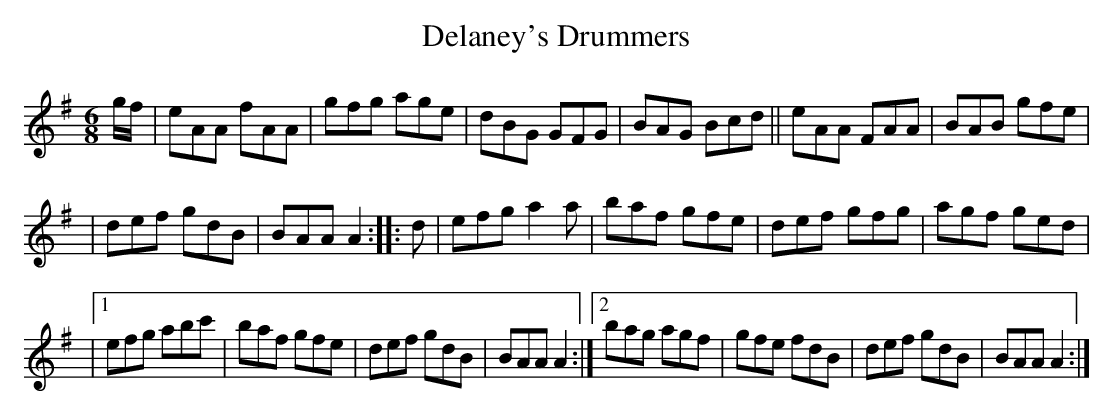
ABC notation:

X:1
T: Delaney's Drummers
M: 6/8
L: 1/8
K: Ador
g/f/ | eAA fAA | gfg age | dBG GFG | BAG Bcd || eAA FAA | BAB gfe |
| def gdB | BAA A2::d | efg a2a | baf gfe | def gfg | agf ged |
|[1 efg abc' | baf gfe | def gdB | BAA A2 :|[2 bag agf | gfe fdB | def gdB | BAA A2 :|
